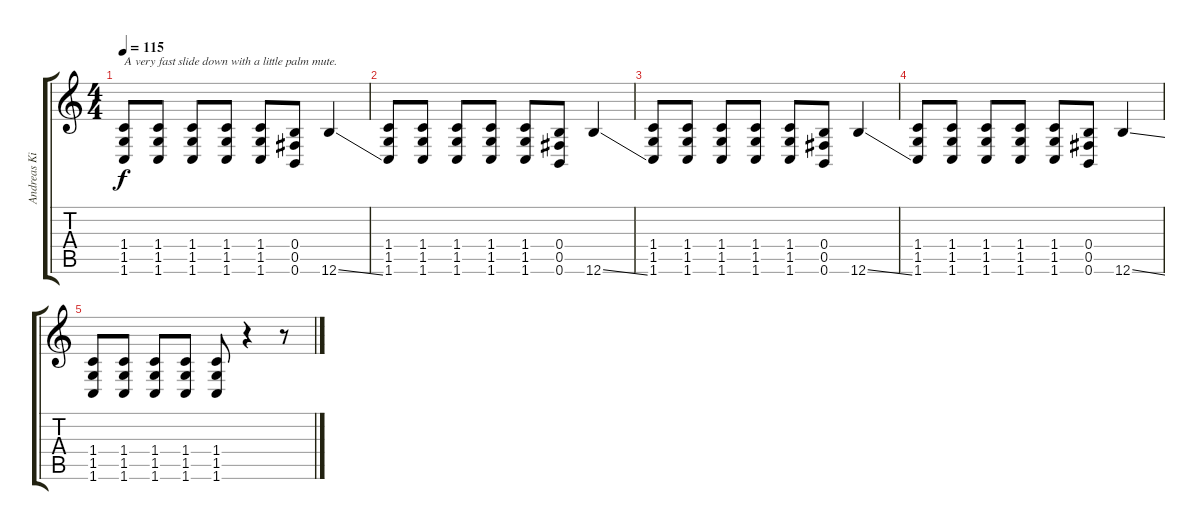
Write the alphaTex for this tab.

\track ("Andreas Kisser" "Andreas Ki") {instrument overdrivenguitar}
\staff {score tabs}
\tuning (Db4 Ab3 E3 B2 Gb2 B1) {hide}
\ts (4 4)
\tempo 115
\clef g2
\ks c
(1.4 1.5 1.6).8{txt "A very fast slide down with a little palm mute." dy f} (1.4 1.5 1.6).8 (1.4 1.5 1.6).8 (1.4 1.5 1.6).8 (1.4 1.5 1.6).8 (0.4 0.5 0.6).8 12.6{ss}.4 |
(1.4 1.5 1.6).8 (1.4 1.5 1.6).8 (1.4 1.5 1.6).8 (1.4 1.5 1.6).8 (1.4 1.5 1.6).8 (0.4 0.5 0.6).8 12.6{ss}.4 |
(1.4 1.5 1.6).8 (1.4 1.5 1.6).8 (1.4 1.5 1.6).8 (1.4 1.5 1.6).8 (1.4 1.5 1.6).8 (0.4 0.5 0.6).8 12.6{ss}.4 |
(1.4 1.5 1.6).8 (1.4 1.5 1.6).8 (1.4 1.5 1.6).8 (1.4 1.5 1.6).8 (1.4 1.5 1.6).8 (0.4 0.5 0.6).8 12.6{ss}.4 |
(1.4 1.5 1.6).8 (1.4 1.5 1.6).8 (1.4 1.5 1.6).8 (1.4 1.5 1.6).8 (1.4 1.5 1.6).8 r.4 r.8
